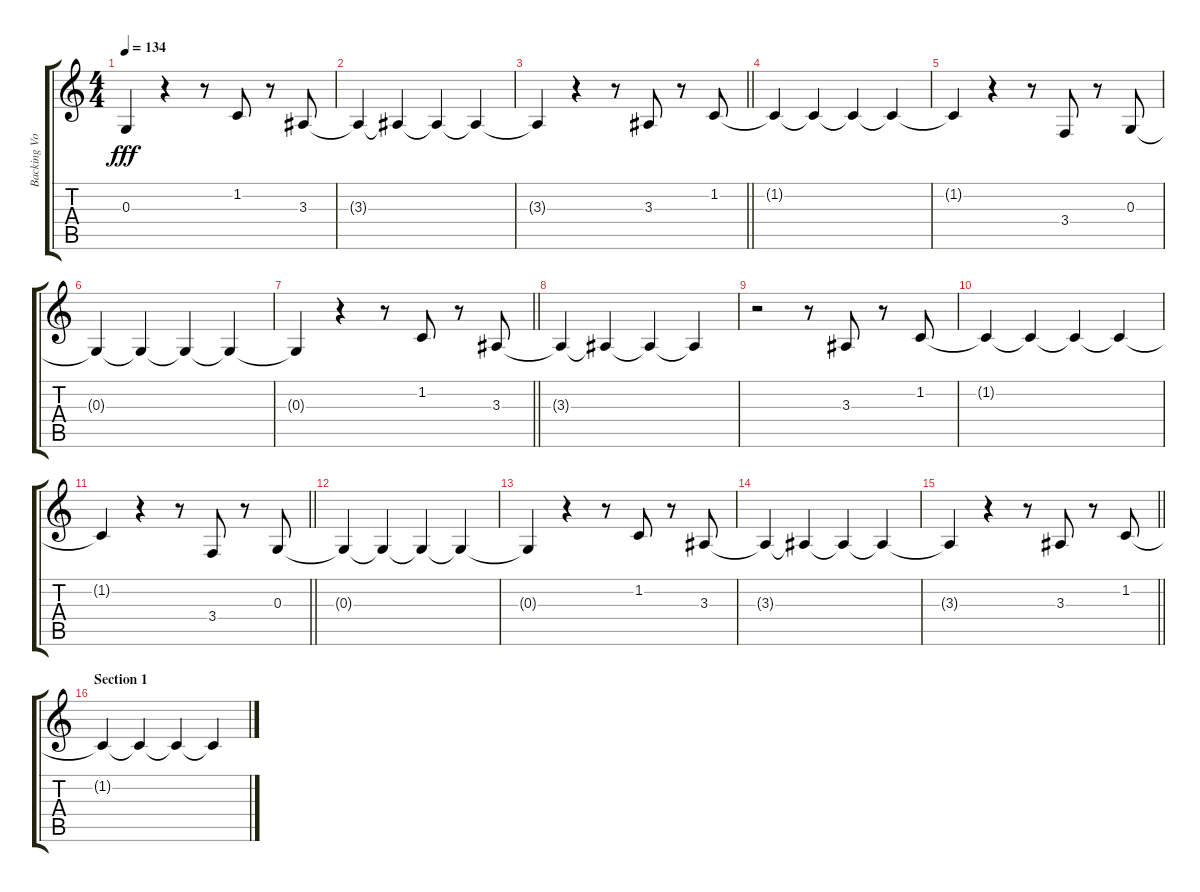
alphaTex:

\track ("Backing Vocals" "Backing Vo") {instrument baritonesax}
\staff {score tabs}
\tuning (E4 B3 G3 D3 A2 E2) {hide}
\ts (4 4)
\tempo 134
\clef g2
\ks c
0.3{t}.4{dy fff} r.4 r.8 1.2.8 r.8 3.3.8 |
3.3{t}.4 3.3{t}.4 3.3{t}.4 3.3{t}.4 |
\barLineRight lightlight
3.3{t}.4 r.4 r.8 3.3.8 r.8 1.2.8 |
1.2{t}.4 1.2{t}.4 1.2{t}.4 1.2{t}.4 |
1.2{t}.4 r.4 r.8 3.4.8 r.8 0.3.8 |
0.3{t}.4 0.3{t}.4 0.3{t}.4 0.3{t}.4 |
\barLineRight lightlight
0.3{t}.4 r.4 r.8 1.2.8 r.8 3.3.8 |
3.3{t}.4 3.3{t}.4 3.3{t}.4 3.3{t}.4 |
r.2 r.8 3.3.8 r.8 1.2.8 |
1.2{t}.4 1.2{t}.4 1.2{t}.4 1.2{t}.4 |
\barLineRight lightlight
1.2{t}.4 r.4 r.8 3.4.8 r.8 0.3.8 |
0.3{t}.4 0.3{t}.4 0.3{t}.4 0.3{t}.4 |
0.3{t}.4 r.4 r.8 1.2.8 r.8 3.3.8 |
3.3{t}.4 3.3{t}.4 3.3{t}.4 3.3{t}.4 |
\barLineRight lightlight
3.3{t}.4 r.4 r.8 3.3.8 r.8 1.2.8 |
\section ("" "Section 1")
1.2{t}.4 1.2{t}.4 1.2{t}.4 1.2{t}.4
